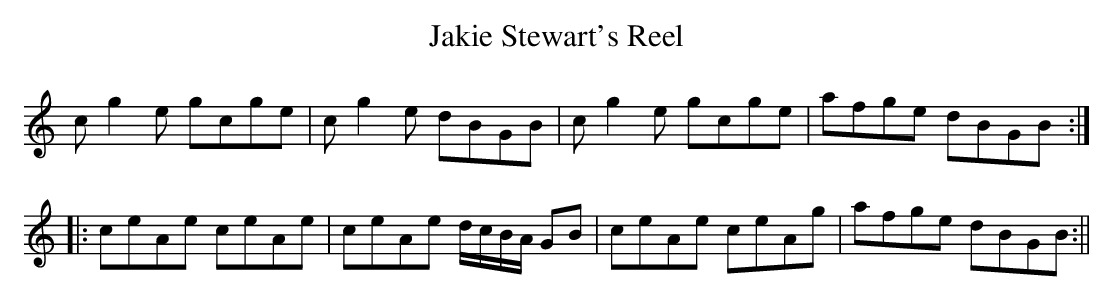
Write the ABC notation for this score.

X:1
T:Jakie Stewart's Reel
M:C |
L:1/8
K:C
cg2e gcge | cg2e dBGB | cg2e gcge | afge dBGB :|
|: ceAe ceAe | ceAe d/c/B/A/ GB | ceAe ceAg | afge dBGB :||
